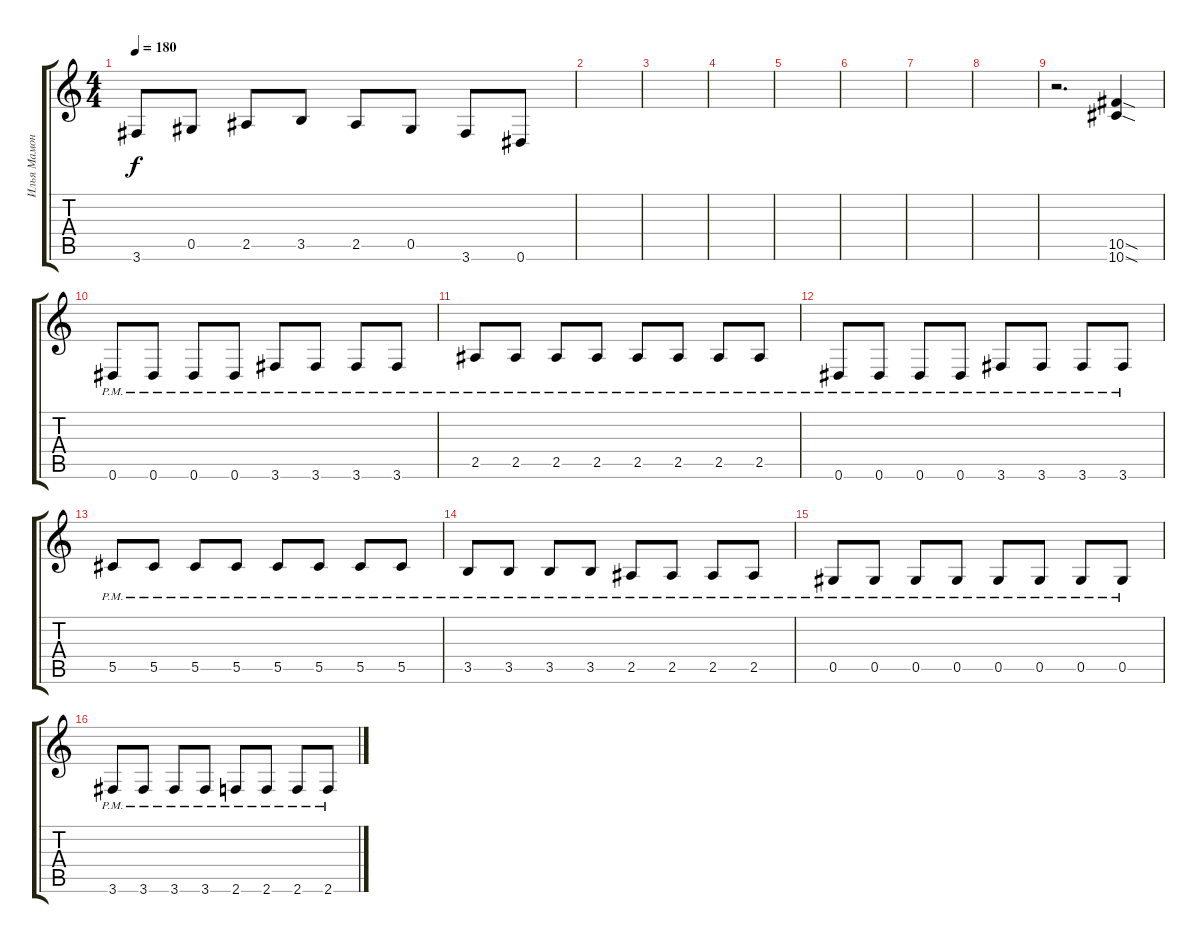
\track ("Илья Мамонтов" "Илья Мамон") {instrument distortionguitar}
\staff {score tabs}
\tuning (Eb4 Bb3 Gb3 Db3 Ab2 Eb2) {hide}
\ts (4 4)
\tempo 180
\clef g2
\ks c
3.6{t}.8{dy f} 0.5.8 2.5.8 3.5.8 2.5.8 0.5.8 3.6.8 0.6.8 |
|
|
|
|
|
|
|
r.2{d} (10.5{sod} 10.6{sod}).4 |
0.6{pm}.8 0.6{pm}.8 0.6{pm}.8 0.6{pm}.8 3.6{pm}.8 3.6{pm}.8 3.6{pm}.8 3.6{pm}.8 |
2.5{pm}.8 2.5{pm}.8 2.5{pm}.8 2.5{pm}.8 2.5{pm}.8 2.5{pm}.8 2.5{pm}.8 2.5{pm}.8 |
0.6{pm}.8 0.6{pm}.8 0.6{pm}.8 0.6{pm}.8 3.6{pm}.8 3.6{pm}.8 3.6{pm}.8 3.6{pm}.8 |
5.5{pm}.8 5.5{pm}.8 5.5{pm}.8 5.5{pm}.8 5.5{pm}.8 5.5{pm}.8 5.5{pm}.8 5.5{pm}.8 |
3.5{pm}.8 3.5{pm}.8 3.5{pm}.8 3.5{pm}.8 2.5{pm}.8 2.5{pm}.8 2.5{pm}.8 2.5{pm}.8 |
0.5{pm}.8 0.5{pm}.8 0.5{pm}.8 0.5{pm}.8 0.5{pm}.8 0.5{pm}.8 0.5{pm}.8 0.5{pm}.8 |
3.6{pm}.8 3.6{pm}.8 3.6{pm}.8 3.6{pm}.8 2.6{pm}.8 2.6{pm}.8 2.6{pm}.8 2.6{pm}.8
